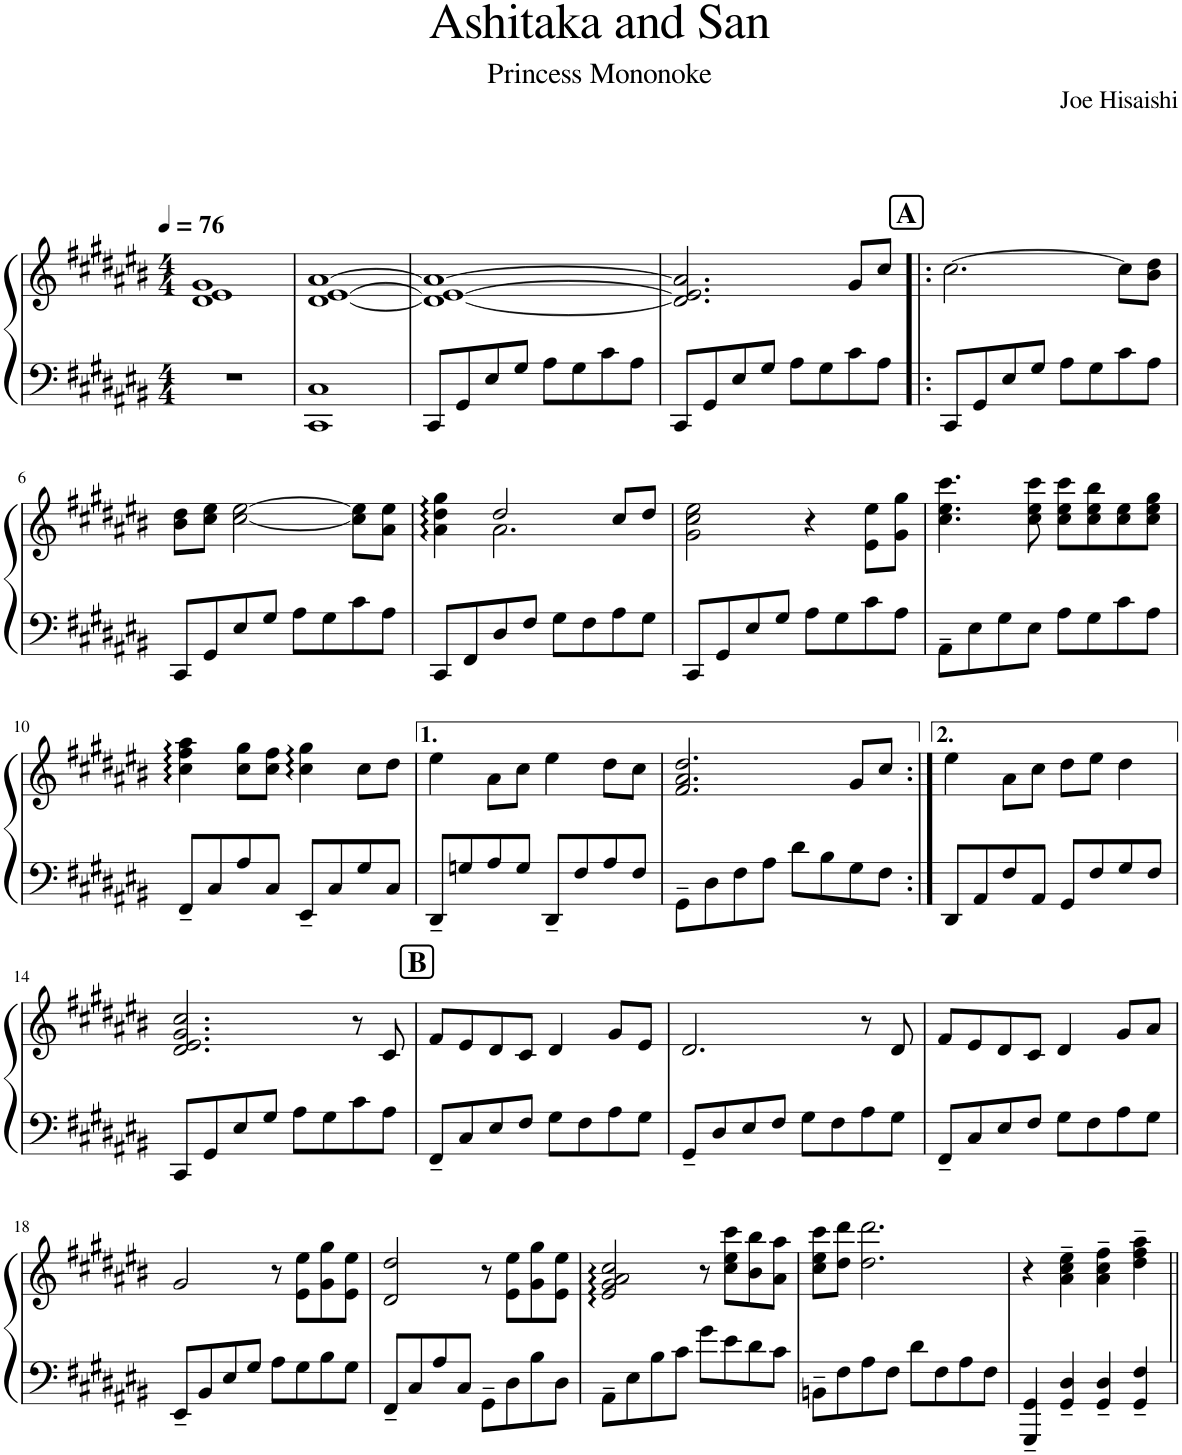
**kern	**kern
*part1	*part1
*staff2	*staff1
*I"Piano	*
*I'Pno.	*
*clefF4	*clefG2
*k[f#c#g#d#a#e#b#]	*k[f#c#g#d#a#e#b#]
*M4/4	*M4/4
*MM76	*MM76
=1	=1
1r	1d# 1e# 1g#
=2	=2
1CC# 1C#	[1d# [1e# [1a#
=3	=3
8CC#/L	1d#_ 1e#_ 1a#_
8GG#/	.
8E#/	.
8G#/J	.
8A#\L	.
8G#\	.
8c#\	.
8A#\J	.
=4	=4
8CC#/L	2.d#/] 2.e#/] 2.a#/]
8GG#/	.
8E#/	.
8G#/J	.
8A#\L	.
8G#\	.
8c#\	8g#/L
8A#\J	8cc#/J
!!LO:REH:place=s1:a:B:cj:fs=14:t=A
=5!|:	=5!|:
8CC#/L	[2.cc#\
8GG#/	.
8E#/	.
8G#/J	.
8A#\L	.
8G#\	.
8c#\	8cc#\L]
8A#\J	8b#\ 8dd#\J
!!LO:LB:g=z
=6	=6
8CC#/L	8b#\ 8dd#\L
8GG#/	8cc#\ 8ee#\J
8E#/	[2cc#\ [2ee#\
8G#/J	.
8A#\L	.
8G#\	.
8c#\	8cc#\] 8ee#\]L
8A#\J	8a#\ 8ee#\J
=7	=7
*	*^
8CC#/L	4a#\ 4dd#\ 4gg#\	4ryy
8FF#/	.	.
8D#/	2dd#/	2.a#\
8F#/J	.	.
8G#\L	.	.
8F#\	.	.
8A#\	8cc#/L	.
8G#\J	8dd#/J	.
*	*v	*v
=8	=8
8CC#/L	2g#\ 2cc#\ 2ee#\
8GG#/	.
8E#/	.
8G#/J	.
8A#\L	4r
8G#\	.
8c#\	8e#\ 8ee#\L
8A#\J	8g#\ 8gg#\J
=9	=9
8AA#~\L	4.cc#\ 4.ee#\ 4.ccc#\
8E#\	.
8G#\	.
8E#\J	8cc#\ 8ee#\ 8ccc#\
8A#\L	8cc#\ 8ee#\ 8ccc#\L
8G#\	8cc#\ 8ee#\ 8bb#\
8c#\	8cc#\ 8ee#\
8A#\J	8cc#\ 8ee#\ 8gg#\J
!!LO:LB:g=z
=10	=10
8FF#~/L	4cc#\ 4ff#\ 4aa#\
8C#/	.
8A#/	8cc#\ 8gg#\L
8C#/J	8cc#\ 8ff#\J
8EE#~/L	4cc#\ 4gg#\
8C#/	.
8G#/	8cc#\L
8C#/J	8dd#\J
=11	=11
8DD#~/L	4ee#\
8Gn/	.
8A#/	8a#\L
8G/J	8cc#\J
8DD#~/L	4ee#\
8F#/	.
8A#/	8dd#\L
8F#/J	8cc#\J
=12	=12
8GG#~\L	2.f#/ 2.a#/ 2.dd#/
8D#\	.
8F#\	.
8A#\J	.
8d#\L	.
8B#\	.
8G#\	8g#/L
8F#\J	8cc#/J
=13:|!	=13:|!
8DD#/L	4ee#\
8AA#/	.
8F#/	8a#\L
8AA#/J	8cc#\J
8GG#/L	8dd#\L
8F#/	8ee#\J
8G#/	4dd#\
8F#/J	.
!!LO:LB:g=z
=14	=14
8CC#/L	2.d#/ 2.e#/ 2.g#/ 2.cc#/
8GG#/	.
8E#/	.
8G#/J	.
8A#\L	.
8G#\	.
8c#\	8r
8A#\J	8c#/
!!LO:REH:place=s1:a:B:cj:fs=14:t=B
=15	=15
8FF#~/L	8f#/L
8C#/	8e#/
8E#/	8d#/
8F#/J	8c#/J
8G#\L	4d#/
8F#\	.
8A#\	8g#/L
8G#\J	8e#/J
=16	=16
8GG#~/L	2.d#/
8D#/	.
8E#/	.
8F#/J	.
8G#\L	.
8F#\	.
8A#\	8r
8G#\J	8d#/
=17	=17
8FF#~/L	8f#/L
8C#/	8e#/
8E#/	8d#/
8F#/J	8c#/J
8G#\L	4d#/
8F#\	.
8A#\	8g#/L
8G#\J	8a#/J
!!LO:LB:g=z
=18	=18
8EE#~/L	2g#/
8BB#/	.
8E#/	.
8G#/J	.
8A#\L	8r
8G#\	8e#\ 8ee#\L
8B#\	8g#\ 8gg#\
8G#\J	8e#\ 8ee#\J
=19	=19
8FF#~/L	2d#/ 2dd#/
8C#/	.
8A#/	.
8C#/J	.
8GG#~\L	8r
8D#\	8e#\ 8ee#\L
8B#\	8g#\ 8gg#\
8D#\J	8e#\ 8ee#\J
=20	=20
8AA#~\L	2e#/ 2g#/ 2a#/ 2cc#/
8E#\	.
8B#\	.
8c#\J	.
8g#\L	8r
8e#\	8cc#\ 8ee#\ 8ccc#\L
8d#\	8b#\ 8bb#\
8c#\J	8a#\ 8aa#\J
=21	=21
8BBn~\L	8cc#\ 8ee#\ 8ccc#\L
8F#\	8dd#\ 8ddd#\J
8A#\	2.dd#\ 2.ddd#\
8F#\J	.
8d#\L	.
8F#\	.
8A#\	.
8F#\J	.
=22	=22
4GGG#/~ 4GG#/~	4r
4GG#/~ 4D#/~	4a#\~ 4cc#\~ 4ee#\~
4GG#/~ 4D#/~	4a#\~ 4cc#\~ 4ff#\~
4GG#/~ 4F#/~	4dd#\~ 4ff#\~ 4aa#\~
=||	=||
*-	*-
